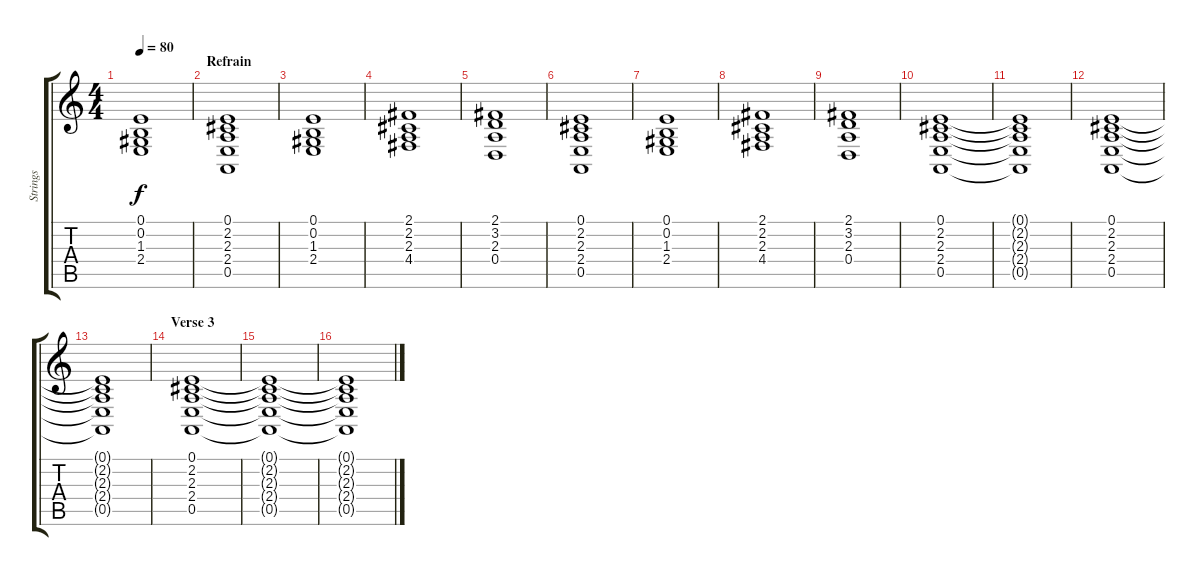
\track ("Strings" "Strings") {instrument stringensemble2}
\staff {score tabs}
\tuning (E4 B3 G3 D3 A2 E2) {hide}
\ts (4 4)
\tempo 80
\clef g2
\ks c
(0.1 0.2 1.3 2.4).1{dy f} |
\section ("" "Refrain")
(0.1 2.2 2.3 2.4 0.5).1 |
(0.1 0.2 1.3 2.4).1 |
(2.1 2.2 2.3 4.4).1 |
(2.1 3.2 2.3 0.4).1 |
(0.1 2.2 2.3 2.4 0.5).1 |
(0.1 0.2 1.3 2.4).1 |
(2.1 2.2 2.3 4.4).1 |
(2.1 3.2 2.3 0.4).1 |
(0.1 2.2 2.3 2.4 0.5).1 |
(0.1{t} 2.2{t} 2.3{t} 2.4{t} 0.5{t}).1 |
(0.1 2.2 2.3 2.4 0.5).1 |
(0.1{t} 2.2{t} 2.3{t} 2.4{t} 0.5{t}).1 |
\section ("" "Verse 3")
(0.1 2.2 2.3 2.4 0.5).1 |
(0.1{t} 2.2{t} 2.3{t} 2.4{t} 0.5{t}).1 |
(0.1{t} 2.2{t} 2.3{t} 2.4{t} 0.5{t}).1
